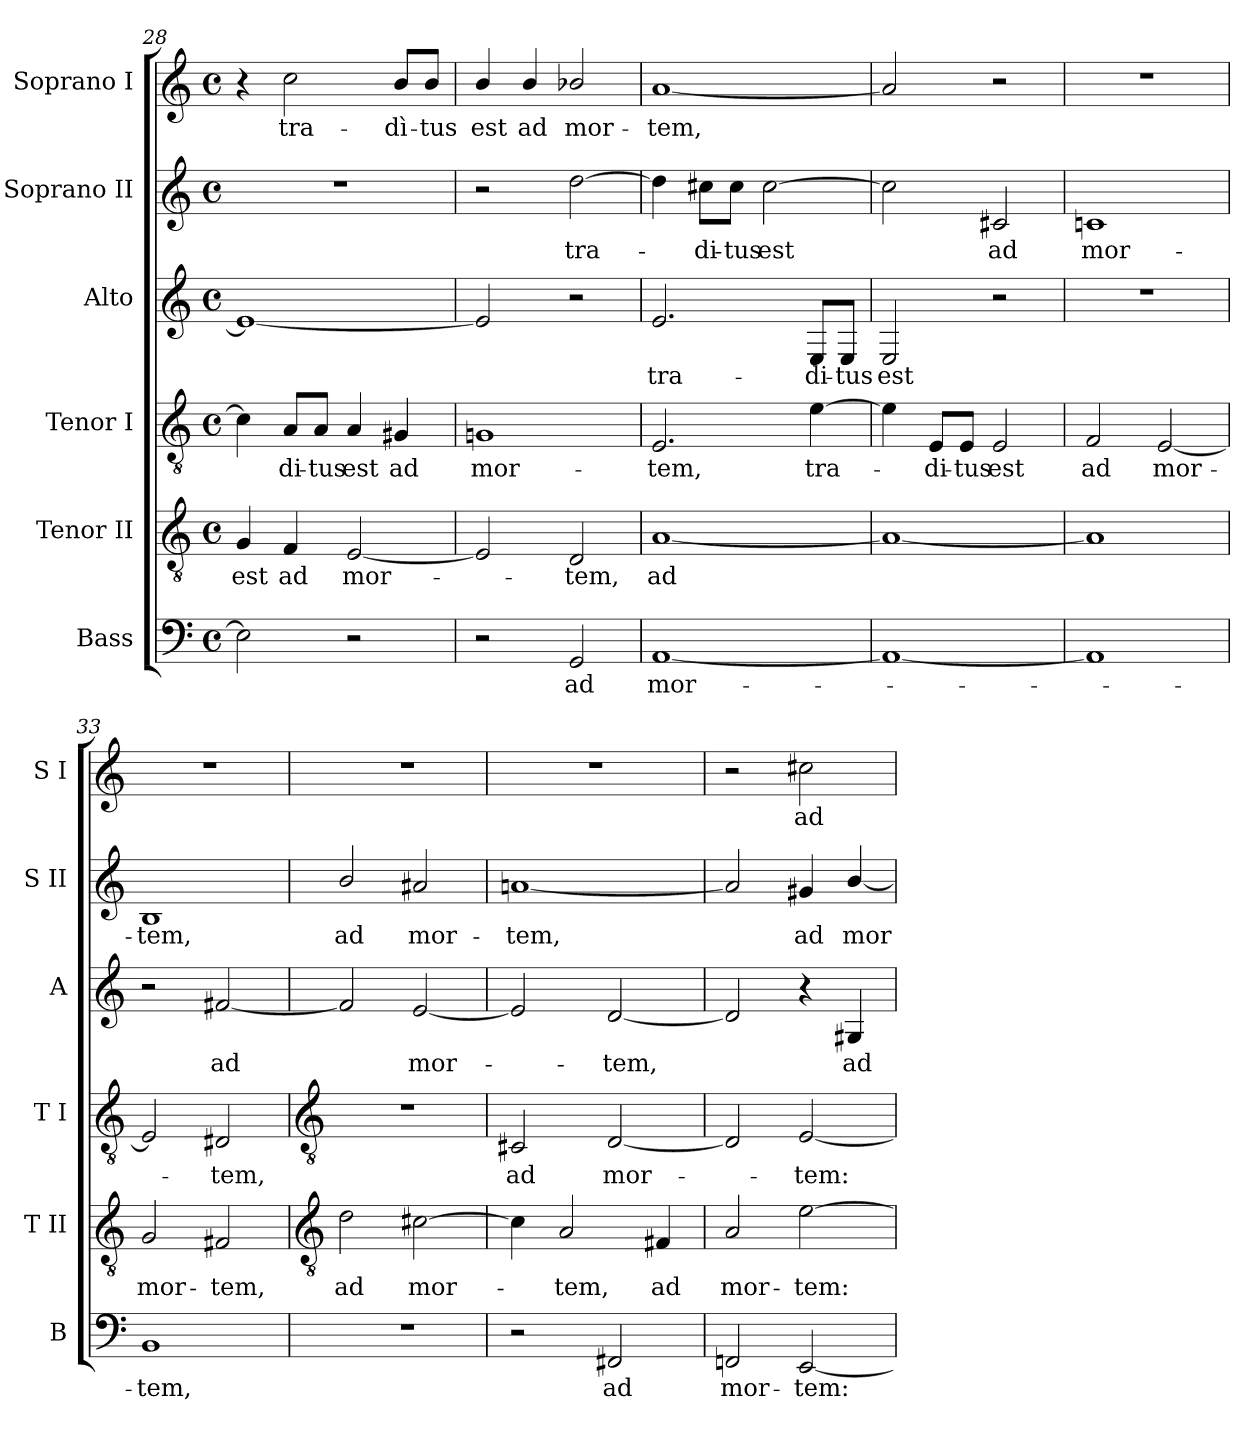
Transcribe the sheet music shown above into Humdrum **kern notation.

**kern	**text	**kern	**text	**kern	**text	**kern	**text	**kern	**text	**kern	**text
*part6	*part6	*part5	*part5	*part4	*part4	*part3	*part3	*part2	*part2	*part1	*part1
*staff6	*staff6	*staff5	*staff5	*staff4	*staff4	*staff3	*staff3	*staff2	*staff2	*staff1	*staff1
*I"Bass	*	*I"Tenor II	*	*I"Tenor I	*	*I"Alto	*	*I"Soprano II	*	*I"Soprano I	*
*I'B	*	*I'T II	*	*I'T I	*	*I'A	*	*I'S II	*	*I'S I	*
*clefF4	*	*clefGv2	*	*clefGv2	*	*clefG2	*	*clefG2	*	*clefG2	*
*k[]	*	*k[]	*	*k[]	*	*k[]	*	*k[]	*	*k[]	*
*C:	*	*C:	*	*C:	*	*C:	*	*C:	*	*C:	*
*M4/4	*	*M4/4	*	*M4/4	*	*M4/4	*	*M4/4	*	*M4/4	*
*met(c)	*	*met(c)	*	*met(c)	*	*met(c)	*	*met(c)	*	*met(c)	*
=28	=28	=28	=28	=28	=28	=28	=28	=28	=28	=28	=28
!	!	!	!LO:LY:b	!	!	!	!	!	!	!	!
2E]	.	4G	est	4c]	.	1e_	.	1r	.	4r	.
!	!	!	!LO:LY:b	!	!LO:LY:b	!	!	!	!	!	!LO:LY:b
.	.	4F	ad	8A/L	di-	.	.	.	.	2cc	tra-
!	!	!	!	!	!LO:LY:b	!	!	!	!	!	!
.	.	.	.	8A/J	-tus	.	.	.	.	.	.
!	!	!	!LO:LY:b	!	!LO:LY:b	!	!	!	!	!	!
2r	.	[2E	mor-	4A	est	.	.	.	.	.	.
!	!	!	!	!	!LO:LY:b	!	!	!	!	!	!LO:LY:b
.	.	.	.	4G#X	ad	.	.	.	.	8b/L	-dì-
!	!	!	!	!	!	!	!	!	!	!	!LO:LY:b
.	.	.	.	.	.	.	.	.	.	8b/J	-tus
=29	=29	=29	=29	=29	=29	=29	=29	=29	=29	=29	=29
!	!	!	!	!	!LO:LY:b	!	!	!	!	!	!LO:LY:b
2r	.	2E]	.	1Gn	mor-	2e]	.	2r	.	4b/	est
!	!	!	!	!	!	!	!	!	!	!	!LO:LY:b
.	.	.	.	.	.	.	.	.	.	4b/	ad
!	!LO:LY:b	!	!LO:LY:b	!	!	!	!	!	!LO:LY:b	!	!LO:LY:b
2GG	ad	2D	tem,	.	.	2r	.	[2dd	tra-	2b-X/	mor-
=30	=30	=30	=30	=30	=30	=30	=30	=30	=30	=30	=30
!	!LO:LY:b	!	!LO:LY:b	!	!LO:LY:b	!	!LO:LY:b	!	!	!	!LO:LY:b
[1AA	mor-	[1A	ad	2.E	-tem,	2.e	tra-	4dd]	.	[1a	-tem,
!	!	!	!	!	!	!	!	!	!LO:LY:b	!	!
.	.	.	.	.	.	.	.	8cc#X\L	di-	.	.
!	!	!	!	!	!	!	!	!	!LO:LY:b	!	!
.	.	.	.	.	.	.	.	8cc#\J	-tus	.	.
!	!	!	!	!	!	!	!	!	!LO:LY:b	!	!
.	.	.	.	.	.	.	.	[2cc#	est	.	.
!	!	!	!	!	!LO:LY:b	!	!LO:LY:b	!	!	!	!
.	.	.	.	[4e	tra-	8E/L	-di-	.	.	.	.
!	!	!	!	!	!	!	!LO:LY:b	!	!	!	!
.	.	.	.	.	.	8E/J	-tus	.	.	.	.
=31	=31	=31	=31	=31	=31	=31	=31	=31	=31	=31	=31
!	!	!	!	!	!	!	!LO:LY:b	!	!	!	!
1AA_	.	1A_	.	4e]	.	2E	est	2cc#]	.	2a]	.
!	!	!	!	!	!LO:LY:b	!	!	!	!	!	!
.	.	.	.	8E/L	di-	.	.	.	.	.	.
!	!	!	!	!	!LO:LY:b	!	!	!	!	!	!
.	.	.	.	8E/J	-tus	.	.	.	.	.	.
!	!	!	!	!	!LO:LY:b	!	!	!	!LO:LY:b	!	!
.	.	.	.	2E	est	2r	.	2c#X	ad	2r	.
=32	=32	=32	=32	=32	=32	=32	=32	=32	=32	=32	=32
!	!	!	!	!	!LO:LY:b	!	!	!	!LO:LY:b	!	!
1AA]	.	1A]	.	2F	ad	1r	.	1cn	mor-	1r	.
!	!	!	!	!	!LO:LY:b	!	!	!	!	!	!
.	.	.	.	[2E	mor-	.	.	.	.	.	.
=33	=33	=33	=33	=33	=33	=33	=33	=33	=33	=33	=33
!	!LO:LY:b	!	!LO:LY:b	!	!	!	!	!	!LO:LY:b	!	!
1BB	tem,	2G	mor-	2E]	.	2r	.	1B	-tem,	1r	.
!	!	!	!LO:LY:b	!	!LO:LY:b	!	!LO:LY:b	!	!	!	!
.	.	2F#X	-tem,	2D#X	tem,	[2f#X	ad	.	.	.	.
!!LO:LB:g=z
=34	=34	=34	=34	=34	=34	=34	=34	=34	=34	=34	=34
*	*	*clefGv2	*	*clefGv2	*	*	*	*	*	*	*
!	!	!	!LO:LY:b	!	!	!	!	!	!LO:LY:b	!	!
1r	.	2d	ad	1r	.	2f#]	.	2b/	ad	1r	.
!	!	!	!LO:LY:b	!	!	!	!LO:LY:b	!	!LO:LY:b	!	!
.	.	[2c#X	mor-	.	.	[2e	mor-	2a#X	mor-	.	.
=35	=35	=35	=35	=35	=35	=35	=35	=35	=35	=35	=35
!	!	!	!	!	!LO:LY:b	!	!	!	!LO:LY:b	!	!
2r	.	4c#]	.	2C#X	ad	2e]	.	[1an	-tem,	1r	.
!	!	!	!LO:LY:b	!	!	!	!	!	!	!	!
.	.	2A	tem,	.	.	.	.	.	.	.	.
!	!LO:LY:b	!	!	!	!LO:LY:b	!	!LO:LY:b	!	!	!	!
2FF#X	ad	.	.	[2D	mor-	[2d	tem,	.	.	.	.
!	!	!	!LO:LY:b	!	!	!	!	!	!	!	!
.	.	4F#X	ad	.	.	.	.	.	.	.	.
=36	=36	=36	=36	=36	=36	=36	=36	=36	=36	=36	=36
!	!LO:LY:b	!	!LO:LY:b	!	!	!	!	!	!	!	!
2FFn	mor-	2A	mor-	2D]	.	2d]	.	2a]	.	2r	.
!	!LO:LY:b	!	!LO:LY:b	!	!LO:LY:b	!	!	!	!LO:LY:b	!	!LO:LY:b
[2EE	-tem:	[2e	-tem:	[2E	tem:	4r	.	4g#X	ad	2cc#X	ad
!	!	!	!	!	!	!	!LO:LY:b	!	!LO:LY:b	!	!
.	.	.	.	.	.	4G#X	ad	[4b/	mor-	.	.
=	=	=	=	=	=	=	=	=	=	=	=
*-	*-	*-	*-	*-	*-	*-	*-	*-	*-	*-	*-
